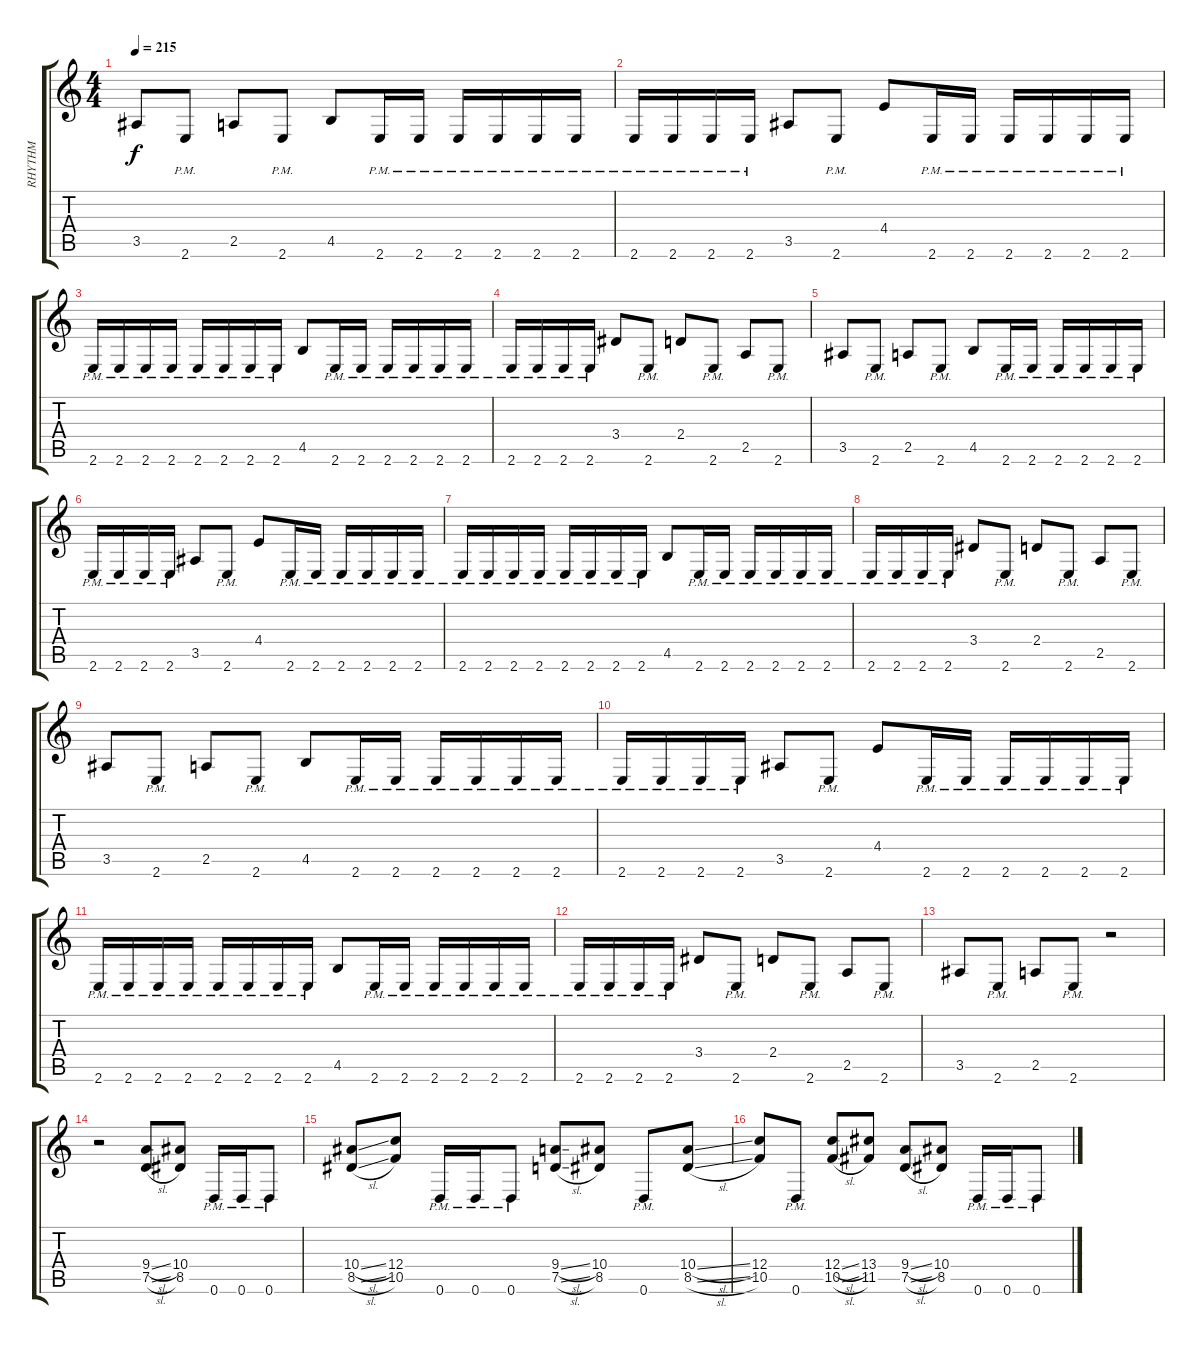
\track ("RHYTHM" "RHYTHM") {instrument distortionguitar}
\staff {score tabs}
\tuning (D4 A3 F3 C3 G2 D2) {hide}
\ts (4 4)
\tempo 215
\clef g2
\ks c
3.5.8{dy f} 2.6{pm}.8 2.5.8 2.6{pm}.8 4.5.8 2.6{pm}.16 2.6{pm}.16 2.6{pm}.16 2.6{pm}.16 2.6{pm}.16 2.6{pm}.16 |
2.6{pm}.16 2.6{pm}.16 2.6{pm}.16 2.6{pm}.16 3.5.8 2.6{pm}.8 4.4.8 2.6{pm}.16 2.6{pm}.16 2.6{pm}.16 2.6{pm}.16 2.6{pm}.16 2.6{pm}.16 |
2.6{pm}.16 2.6{pm}.16 2.6{pm}.16 2.6{pm}.16 2.6{pm}.16 2.6{pm}.16 2.6{pm}.16 2.6{pm}.16 4.5.8 2.6{pm}.16 2.6{pm}.16 2.6{pm}.16 2.6{pm}.16 2.6{pm}.16 2.6{pm}.16 |
2.6{pm}.16 2.6{pm}.16 2.6{pm}.16 2.6{pm}.16 3.4.8 2.6{pm}.8 2.4.8 2.6{pm}.8 2.5.8 2.6{pm}.8 |
3.5.8 2.6{pm}.8 2.5.8 2.6{pm}.8 4.5.8 2.6{pm}.16 2.6{pm}.16 2.6{pm}.16 2.6{pm}.16 2.6{pm}.16 2.6{pm}.16 |
2.6{pm}.16 2.6{pm}.16 2.6{pm}.16 2.6{pm}.16 3.5.8 2.6{pm}.8 4.4.8 2.6{pm}.16 2.6{pm}.16 2.6{pm}.16 2.6{pm}.16 2.6{pm}.16 2.6{pm}.16 |
2.6{pm}.16 2.6{pm}.16 2.6{pm}.16 2.6{pm}.16 2.6{pm}.16 2.6{pm}.16 2.6{pm}.16 2.6{pm}.16 4.5.8 2.6{pm}.16 2.6{pm}.16 2.6{pm}.16 2.6{pm}.16 2.6{pm}.16 2.6{pm}.16 |
2.6{pm}.16 2.6{pm}.16 2.6{pm}.16 2.6{pm}.16 3.4.8 2.6{pm}.8 2.4.8 2.6{pm}.8 2.5.8 2.6{pm}.8 |
3.5.8 2.6{pm}.8 2.5.8 2.6{pm}.8 4.5.8 2.6{pm}.16 2.6{pm}.16 2.6{pm}.16 2.6{pm}.16 2.6{pm}.16 2.6{pm}.16 |
2.6{pm}.16 2.6{pm}.16 2.6{pm}.16 2.6{pm}.16 3.5.8 2.6{pm}.8 4.4.8 2.6{pm}.16 2.6{pm}.16 2.6{pm}.16 2.6{pm}.16 2.6{pm}.16 2.6{pm}.16 |
2.6{pm}.16 2.6{pm}.16 2.6{pm}.16 2.6{pm}.16 2.6{pm}.16 2.6{pm}.16 2.6{pm}.16 2.6{pm}.16 4.5.8 2.6{pm}.16 2.6{pm}.16 2.6{pm}.16 2.6{pm}.16 2.6{pm}.16 2.6{pm}.16 |
2.6{pm}.16 2.6{pm}.16 2.6{pm}.16 2.6{pm}.16 3.4.8 2.6{pm}.8 2.4.8 2.6{pm}.8 2.5.8 2.6{pm}.8 |
3.5.8 2.6{pm}.8 2.5.8 2.6{pm}.8 r.2 |
r.2 (9.4{sl} 7.5{sl}).8 (10.4 8.5).8 0.6{pm}.16 0.6{pm}.16 0.6{pm}.8 |
(10.4{sl} 8.5{sl}).8 (12.4 10.5).8 0.6{pm}.16 0.6{pm}.16 0.6{pm}.8 (9.4{sl} 7.5{sl}).8 (10.4 8.5).8 0.6{pm}.8 (10.4{sl} 8.5{sl}).8 |
(12.4 10.5).8 0.6{pm}.8 (12.4{sl} 10.5{sl}).8 (13.4 11.5).8 (9.4{sl} 7.5{sl}).8 (10.4 8.5).8 0.6{pm}.16 0.6{pm}.16 0.6{pm}.8
